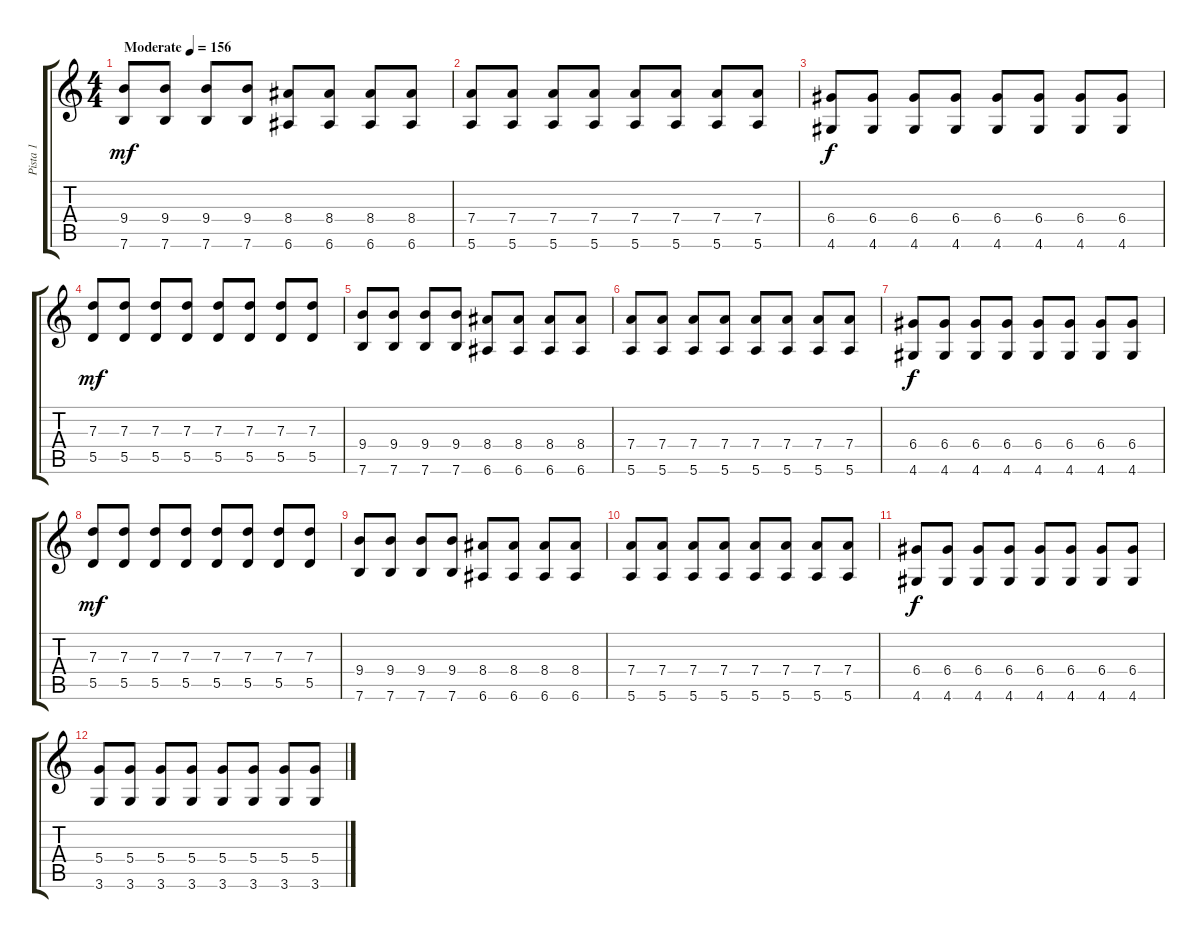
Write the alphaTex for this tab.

\track ("Pista 1" "Pista 1") {instrument electricguitarclean}
\staff {score tabs}
\tuning (E4 B3 G3 D3 A2 E2) {hide}
\ts (4 4)
\tempo (156 "Moderate")
\clef g2
\ks c
(9.4 7.6).8{dy mf instrument electricguitarclean} (9.4 7.6).8 (9.4 7.6).8 (9.4 7.6).8 (8.4 6.6).8 (8.4 6.6).8 (8.4 6.6).8 (8.4 6.6).8 |
(7.4 5.6).8 (7.4 5.6).8 (7.4 5.6).8 (7.4 5.6).8 (7.4 5.6).8 (7.4 5.6).8 (7.4 5.6).8 (7.4 5.6).8 |
(6.4 4.6).8{dy f} (6.4 4.6).8 (6.4 4.6).8 (6.4 4.6).8 (6.4 4.6).8 (6.4 4.6).8 (6.4 4.6).8 (6.4 4.6).8 |
(7.3 5.5).8{dy mf} (7.3 5.5).8 (7.3 5.5).8 (7.3 5.5).8 (7.3 5.5).8 (7.3 5.5).8 (7.3 5.5).8 (7.3 5.5).8 |
(9.4 7.6).8 (9.4 7.6).8 (9.4 7.6).8 (9.4 7.6).8 (8.4 6.6).8 (8.4 6.6).8 (8.4 6.6).8 (8.4 6.6).8 |
(7.4 5.6).8 (7.4 5.6).8 (7.4 5.6).8 (7.4 5.6).8 (7.4 5.6).8 (7.4 5.6).8 (7.4 5.6).8 (7.4 5.6).8 |
(6.4 4.6).8{dy f} (6.4 4.6).8 (6.4 4.6).8 (6.4 4.6).8 (6.4 4.6).8 (6.4 4.6).8 (6.4 4.6).8 (6.4 4.6).8 |
(7.3 5.5).8{dy mf} (7.3 5.5).8 (7.3 5.5).8 (7.3 5.5).8 (7.3 5.5).8 (7.3 5.5).8 (7.3 5.5).8 (7.3 5.5).8 |
(9.4 7.6).8 (9.4 7.6).8 (9.4 7.6).8 (9.4 7.6).8 (8.4 6.6).8 (8.4 6.6).8 (8.4 6.6).8 (8.4 6.6).8 |
(7.4 5.6).8 (7.4 5.6).8 (7.4 5.6).8 (7.4 5.6).8 (7.4 5.6).8 (7.4 5.6).8 (7.4 5.6).8 (7.4 5.6).8 |
(6.4 4.6).8{dy f} (6.4 4.6).8 (6.4 4.6).8 (6.4 4.6).8 (6.4 4.6).8 (6.4 4.6).8 (6.4 4.6).8 (6.4 4.6).8 |
(5.4 3.6).8 (5.4 3.6).8 (5.4 3.6).8 (5.4 3.6).8 (5.4 3.6).8 (5.4 3.6).8 (5.4 3.6).8 (5.4 3.6).8
